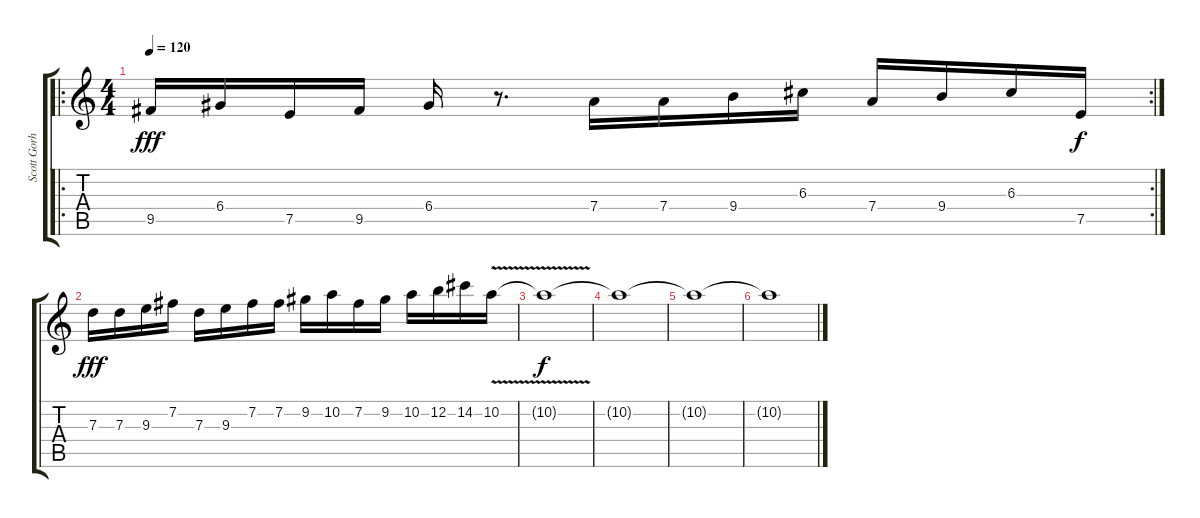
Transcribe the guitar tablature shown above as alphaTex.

\track ("Scott Gorham" "Scott Gorh") {instrument distortionguitar}
\staff {score tabs}
\tuning (E4 B3 G3 D3 A2 E2) {hide}
\ro
\rc 2
\ts (4 4)
\tempo 120
\clef g2
\ks c
9.5.16{dy fff} 6.4.16 7.5.16 9.5.16 6.4.16 r.8{d} 7.4.16 7.4.16 9.4.16 6.3.16 7.4.16 9.4.16 6.3.16 7.5.16{dy f} |
7.3.16{dy fff} 7.3.16 9.3.16 7.2.16 7.3.16 9.3.16 7.2.16 7.2.16 9.2.16 10.2.16 7.2.16 9.2.16 10.2.16 12.2.16 14.2.16 10.2{v}.16 |
10.2{t}.1{dy f} |
10.2{t}.1 |
10.2{t}.1 |
10.2{t}.1
